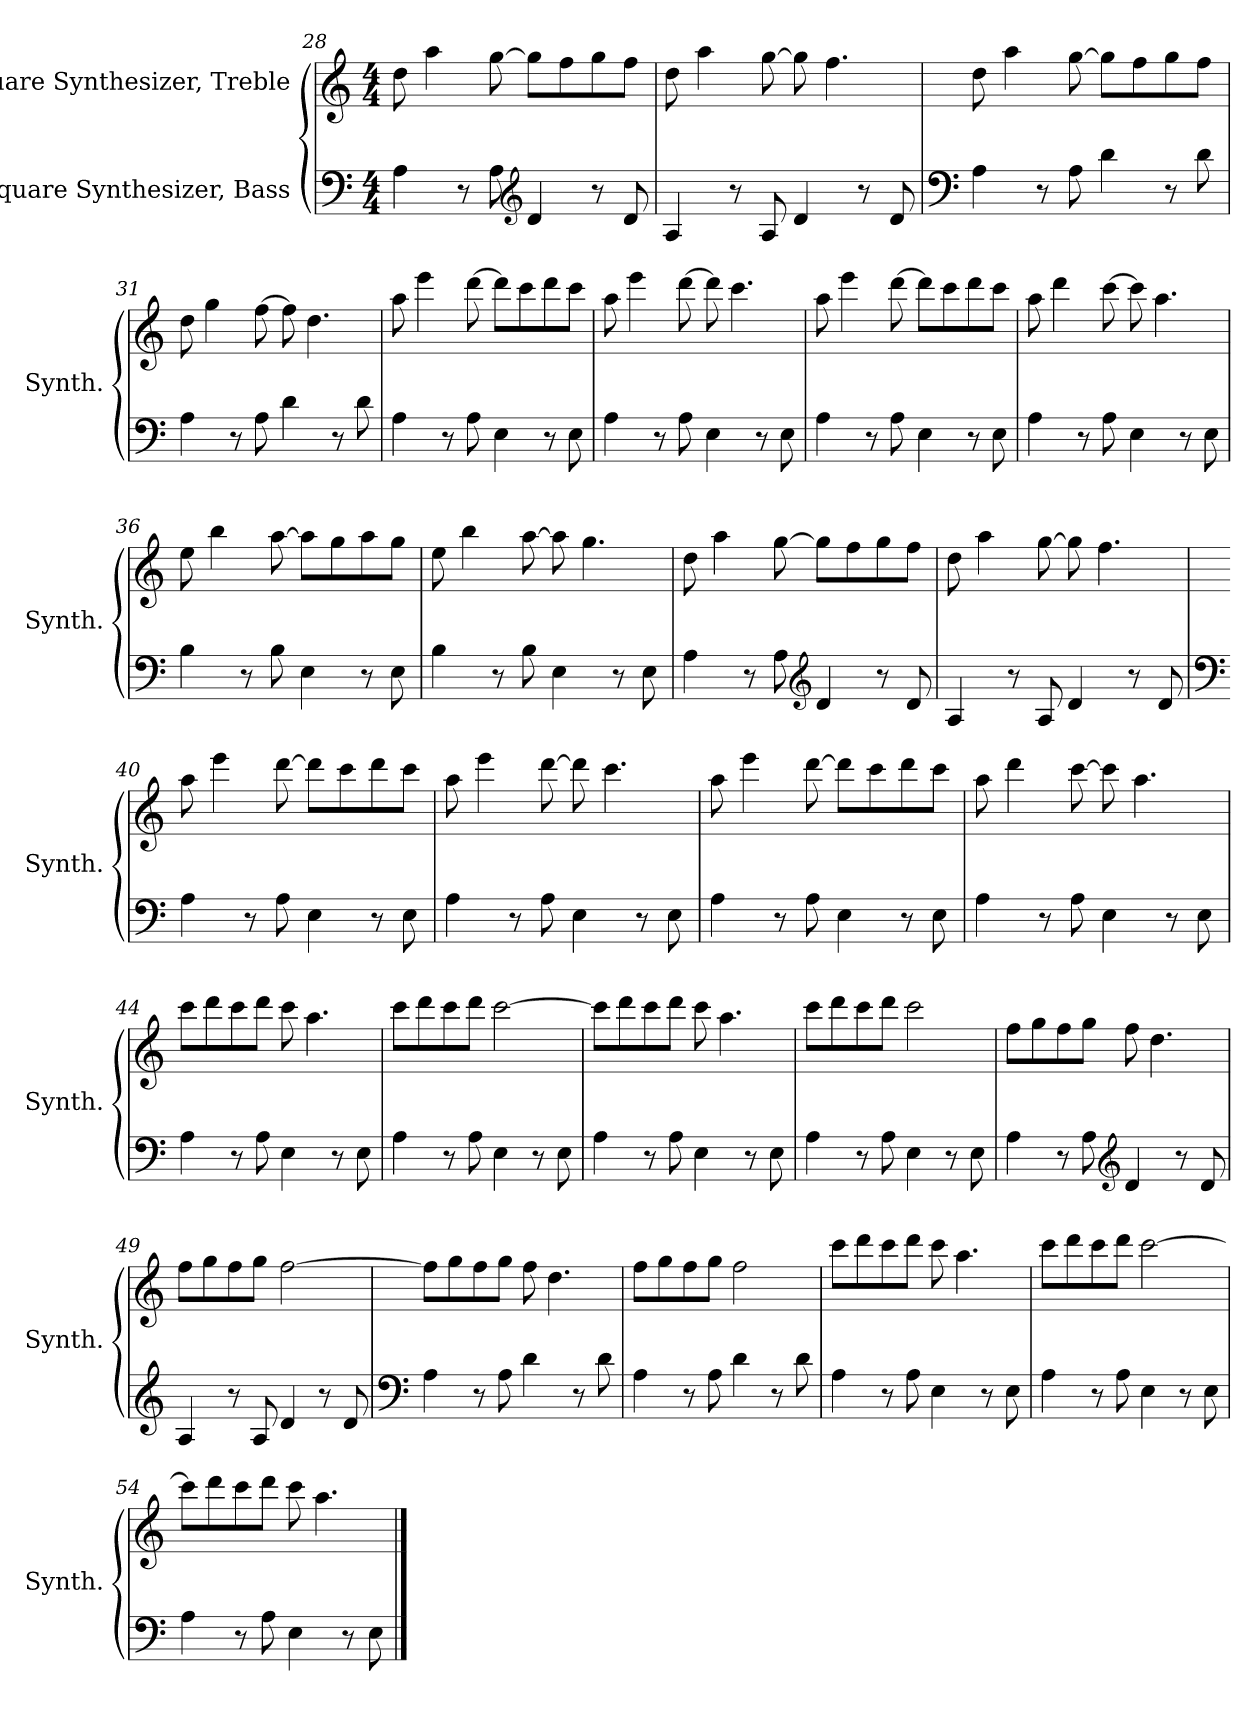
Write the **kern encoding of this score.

**kern	**kern
*part2	*part1
*staff2	*staff1
*I"Square Synthesizer, Bass	*I"Square Synthesizer, Treble
*I'Synth.	*I'Synth.
!!LO:LB:g=z
*clefF4	*clefG2
*k[]	*k[]
*M4/4	*M4/4
=28	=28
4A\	8dd\
.	4aa\
8r	.
8A\	[8gg\
*clefG2	*
4d/	8gg\L]
.	8ff\
8r	8gg\
8d/	8ff\J
=29	=29
4A/	8dd\
.	4aa\
8r	.
8A/	[8gg\
4d/	8gg\]
.	4.ff\
8r	.
8d/	.
=30	=30
*clefF4	*
4A\	8dd\
.	4aa\
8r	.
8A\	[8gg\
4d\	8gg\L]
.	8ff\
8r	8gg\
8d\	8ff\J
=31	=31
4A\	8dd\
.	4gg\
8r	.
8A\	[8ff\
4d\	8ff\]
.	4.dd\
8r	.
8d\	.
!!LO:LB:g=z
=32	=32
4A\	8aa\
.	4eee\
8r	.
8A\	[8ddd\
4E\	8ddd\L]
.	8ccc\
8r	8ddd\
8E\	8ccc\J
=33	=33
4A\	8aa\
.	4eee\
8r	.
8A\	[8ddd\
4E\	8ddd\]
.	4.ccc\
8r	.
8E\	.
=34	=34
4A\	8aa\
.	4eee\
8r	.
8A\	[8ddd\
4E\	8ddd\L]
.	8ccc\
8r	8ddd\
8E\	8ccc\J
=35	=35
4A\	8aa\
.	4ddd\
8r	.
8A\	[8ccc\
4E\	8ccc\]
.	4.aa\
8r	.
8E\	.
!!LO:LB:g=z
=36	=36
4B\	8ee\
.	4bb\
8r	.
8B\	[8aa\
4E\	8aa\L]
.	8gg\
8r	8aa\
8E\	8gg\J
=37	=37
4B\	8ee\
.	4bb\
8r	.
8B\	[8aa\
4E\	8aa\]
.	4.gg\
8r	.
8E\	.
=38	=38
4A\	8dd\
.	4aa\
8r	.
8A\	[8gg\
*clefG2	*
4d/	8gg\L]
.	8ff\
8r	8gg\
8d/	8ff\J
=39	=39
4A/	8dd\
.	4aa\
8r	.
8A/	[8gg\
4d/	8gg\]
.	4.ff\
8r	.
8d/	.
!!LO:LB:g=z
=40	=40
*clefF4	*
4A\	8aa\
.	4eee\
8r	.
8A\	[8ddd\
4E\	8ddd\L]
.	8ccc\
8r	8ddd\
8E\	8ccc\J
=41	=41
4A\	8aa\
.	4eee\
8r	.
8A\	[8ddd\
4E\	8ddd\]
.	4.ccc\
8r	.
8E\	.
=42	=42
4A\	8aa\
.	4eee\
8r	.
8A\	[8ddd\
4E\	8ddd\L]
.	8ccc\
8r	8ddd\
8E\	8ccc\J
=43	=43
4A\	8aa\
.	4ddd\
8r	.
8A\	[8ccc\
4E\	8ccc\]
.	4.aa\
8r	.
8E\	.
!!LO:LB:g=z
=44	=44
4A\	8ccc\L
.	8ddd\
8r	8ccc\
8A\	8ddd\J
4E\	8ccc\
.	4.aa\
8r	.
8E\	.
=45	=45
4A\	8ccc\L
.	8ddd\
8r	8ccc\
8A\	8ddd\J
4E\	[2ccc\
8r	.
8E\	.
=46	=46
4A\	8ccc\L]
.	8ddd\
8r	8ccc\
8A\	8ddd\J
4E\	8ccc\
.	4.aa\
8r	.
8E\	.
=47	=47
4A\	8ccc\L
.	8ddd\
8r	8ccc\
8A\	8ddd\J
4E\	2ccc\
8r	.
8E\	.
!!LO:PB:g=z
=48	=48
4A\	8ff\L
.	8gg\
8r	8ff\
8A\	8gg\J
*clefG2	*
4d/	8ff\
.	4.dd\
8r	.
8d/	.
=49	=49
4A/	8ff\L
.	8gg\
8r	8ff\
8A/	8gg\J
4d/	[2ff\
8r	.
8d/	.
=50	=50
*clefF4	*
4A\	8ff\L]
.	8gg\
8r	8ff\
8A\	8gg\J
4d\	8ff\
.	4.dd\
8r	.
8d\	.
=51	=51
4A\	8ff\L
.	8gg\
8r	8ff\
8A\	8gg\J
4d\	2ff\
8r	.
8d\	.
!!LO:LB:g=z
=52	=52
4A\	8ccc\L
.	8ddd\
8r	8ccc\
8A\	8ddd\J
4E\	8ccc\
.	4.aa\
8r	.
8E\	.
=53	=53
4A\	8ccc\L
.	8ddd\
8r	8ccc\
8A\	8ddd\J
4E\	[2ccc\
8r	.
8E\	.
=54	=54
4A\	8ccc\L]
.	8ddd\
8r	8ccc\
8A\	8ddd\J
4E\	8ccc\
.	4.aa\
8r	.
8E\	.
==	==
*-	*-
